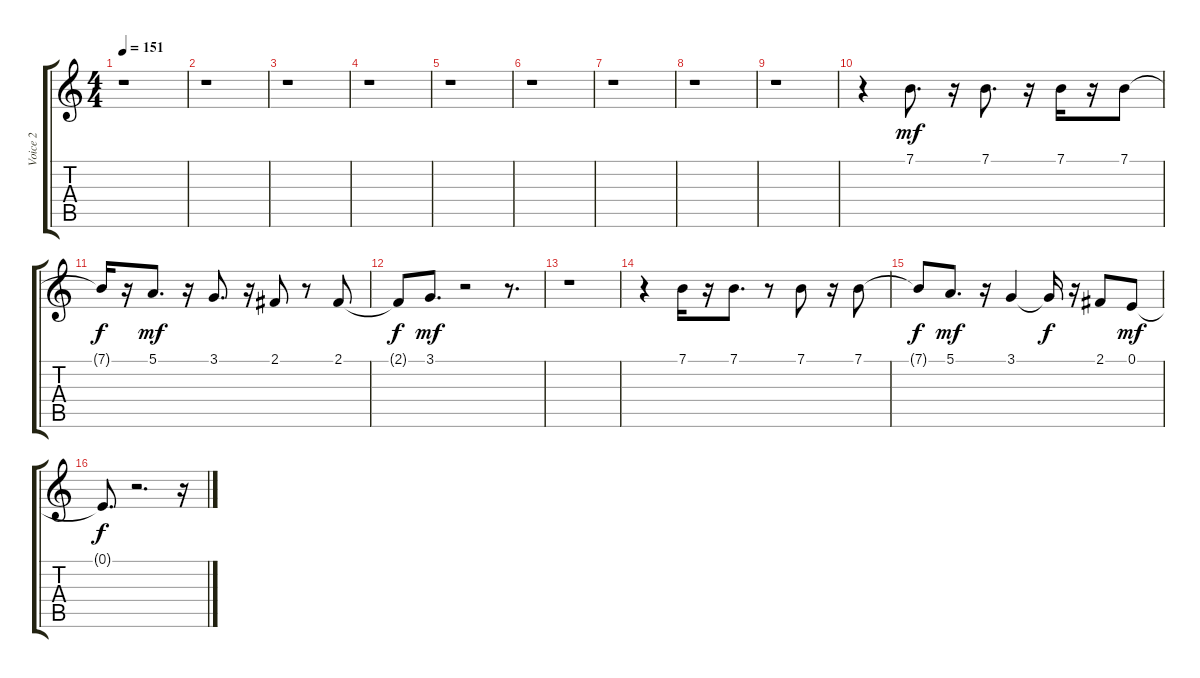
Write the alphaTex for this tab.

\track ("Voice 2" "Voice 2") {instrument stringensemble1}
\staff {score tabs}
\tuning (E4 B3 G3 D3 A2 E2) {hide}
\ts (4 4)
\tempo 151
\clef g2
\ks c
r.1{dy mf} |
r.1 |
r.1 |
r.1 |
r.1 |
r.1 |
r.1 |
r.1 |
r.1 |
r.4 7.1.8{d} r.16 7.1.8{d} r.16 7.1.16 r.16 7.1.8 |
7.1{t}.16{dy f} r.16 5.1.8{d dy mf} r.16 3.1.8{d} r.16 2.1.8 r.8 2.1.8 |
2.1{t}.8{dy f} 3.1.8{d dy mf} r.2 r.8{d} |
r.1 |
r.4 7.1.16 r.16 7.1.8{d} r.8 7.1.8 r.16 7.1.8 |
7.1{t}.8{dy f} 5.1.8{d dy mf} r.16 3.1.4 3.1{t}.16{dy f} r.16 2.1.8 0.1.8{dy mf} |
0.1{t}.8{d dy f} r.2{d} r.16
